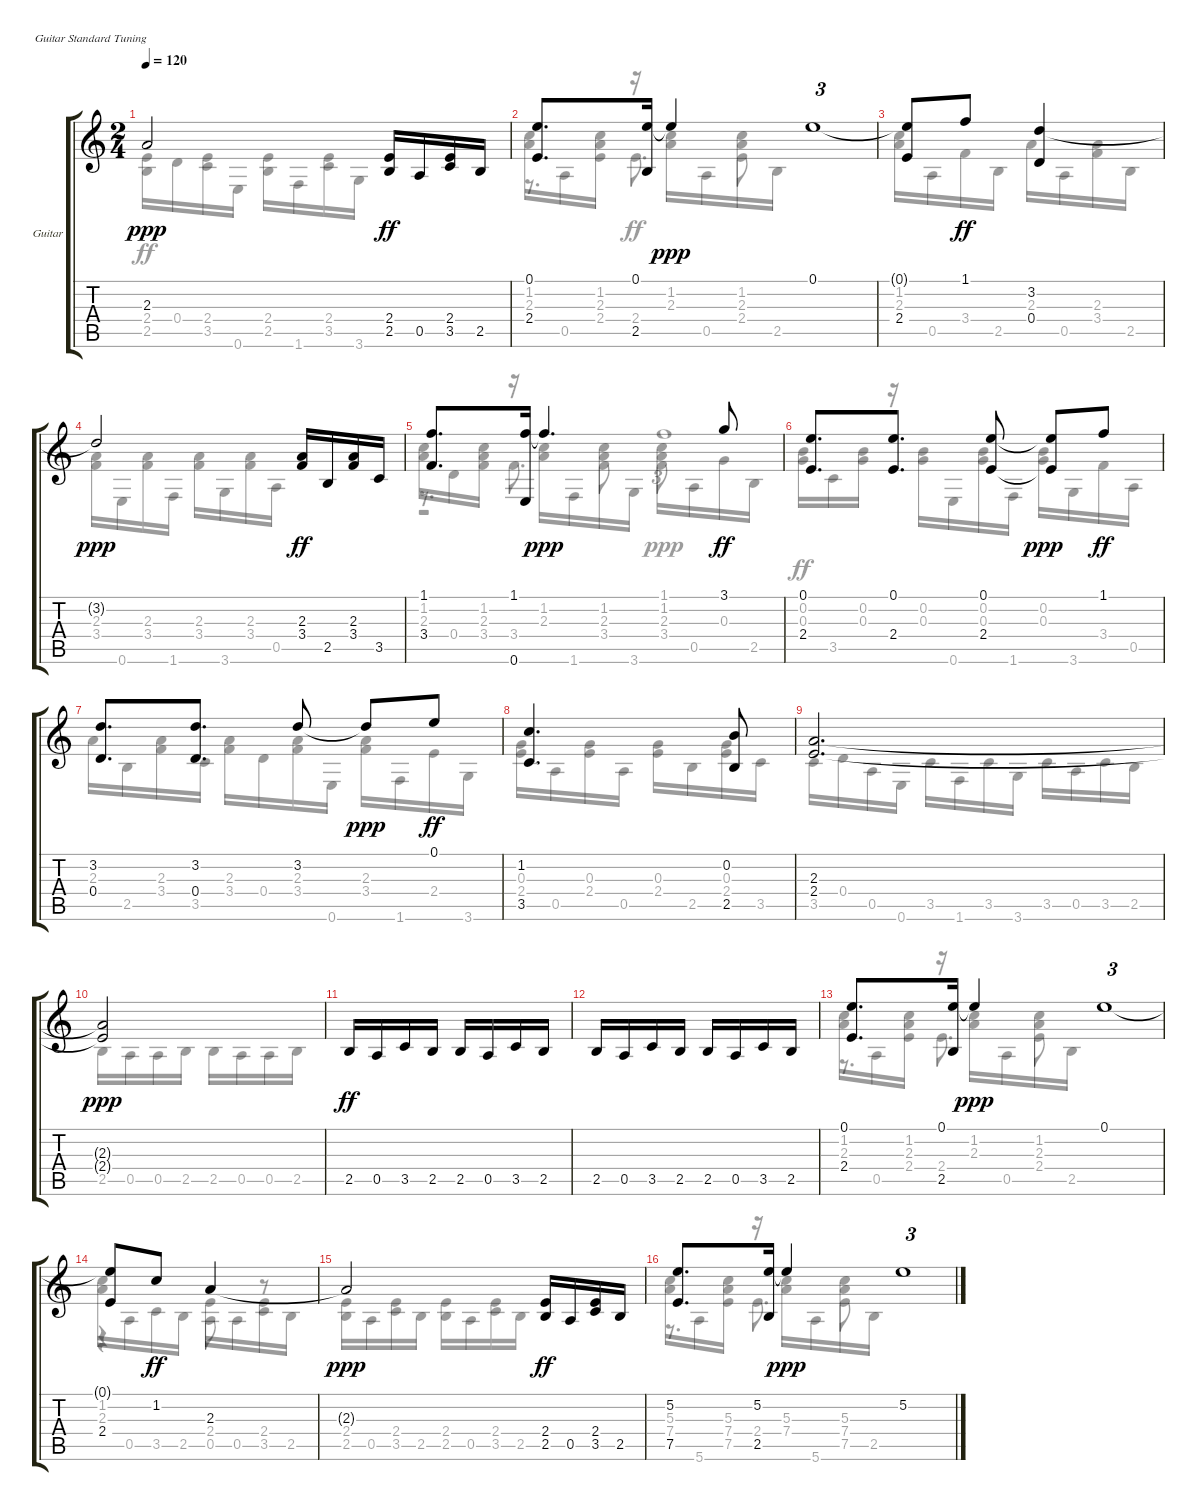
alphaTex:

\bracketExtendMode groupsimilarinstruments
\firstSystemTrackNameOrientation horizontal
\otherSystemsTrackNameOrientation horizontal
\track ("Guitar" "Guitar") {instrument acousticguitarnylon}
\staff {score tabs}
\tuning (E4 B3 G3 D3 A2 E2)
\voice
\ts (2 4)
\tempo 120
\clef g2
\ks c
2.3{t}.2{dy ppp} (2.4 2.5).16{dy ff} 0.5.16 (2.4 3.5).16 2.5.16 |
(0.1 2.4).8{d} (0.1 2.5).16 0.1{t}.4{dy ppp} 0.1.1{tu (3 2)} |
(0.1{t} 2.4).8 1.1.8{dy ff} (3.2 0.4).4 |
3.2{t}.2{dy ppp} (2.3 3.4).16{dy ff} 2.5.16 (2.3 3.4).16 3.5.16 |
(1.1 3.4).8{d} (1.1 0.6).16 1.1{t}.4{d dy ppp} 3.1.8{dy ff} |
(0.1 2.4).8{d} (0.1 2.4).8{d} (0.1 2.4).8 (0.1{t} 2.4{t}).8{dy ppp} 1.1.8{dy ff} |
(3.2 0.4).8{d} (3.2 0.4).8{d} 3.2.8 3.2{t}.8{dy ppp} 0.1.8{dy ff} |
(1.2 3.5).4{d} (0.2 2.5).8 |
(2.3 2.4).2{d} |
(2.3{t} 2.4{t}).2{dy ppp} |
2.5.16{dy ff} 0.5.16 3.5.16 2.5.16 2.5.16 0.5.16 3.5.16 2.5.16 |
2.5.16 0.5.16 3.5.16 2.5.16 2.5.16 0.5.16 3.5.16 2.5.16 |
(0.1 2.4).8{d} (0.1 2.5).16 0.1{t}.4{dy ppp} 0.1.1{tu (3 2)} |
(0.1{t} 2.4).8 1.2.8{dy ff} 2.3.4 |
2.3{t}.2{dy ppp} (2.4 2.5).16{dy ff} 0.5.16 (2.4 3.5).16 2.5.16 |
(5.2 7.5).8{d} (5.2 2.5).16 5.2{t}.4{dy ppp} 5.2.1{tu (3 2)}
\voice
\clef g2
\ottava regular
\simile none
\ks c
(2.4 2.5).16{dy ff} 0.4.16 (2.4 3.5).16 0.6.16 (2.4 2.5).16 1.6.16 (2.4 3.5).16 3.6.16 |
(1.2 2.3).16 0.5.16 (1.2 2.3 2.4).16 r.16 (1.2 2.3).16 0.5.16 (1.2 2.3).16 2.5.16 |
(1.2 2.3).16 0.5.16 3.4.16 2.5.16 2.3.16 0.5.16 (2.3 3.4).16 2.5.16 |
(2.3 3.4).16 0.6.16 (2.3 3.4).16 1.6.16 (2.3 3.4).16 3.6.16 (2.3 3.4).16 0.5.16 |
(1.2 2.3).16 0.4.16 (1.2 2.3 3.4).16 r.16 (1.2 2.3).16 1.6.16 (1.2 2.3).16 3.6.16 1.1.1{tu (3 2) dy ppp} |
(0.2 0.3).16{dy ff} 3.5.16 (0.2 0.3).16 r.16 (0.2 0.3).16 0.6.16 (0.2 0.3).16 1.6.16 (0.2 0.3).16 3.6.16 3.4.16 0.5.16 |
2.3.16 2.5.16 (2.3 3.4).16 3.5.16 (2.3 3.4).16 0.4.16 (2.3 3.4).16 0.6.16 (2.3 3.4).16 1.6.16 2.4.16 3.6.16 |
(0.3 2.4).16 0.5.16 (0.3 2.4).16 0.5.16 (0.3 2.4).16 2.5.16 (0.3 2.4).16 3.5.16 |
3.5.16 0.4.16 0.5.16 0.6.16 3.5.16 1.6.16 3.5.16 3.6.16 3.5.16 0.5.16 3.5.16 2.5.16 |
2.5.16 0.5.16 0.5.16 2.5.16 2.5.16 0.5.16 0.5.16 2.5.16 |
|
|
(1.2 2.3).16 0.5.16 (1.2 2.3 2.4).16 r.16 (1.2 2.3).16 0.5.16 (1.2 2.3).16 2.5.16 |
(1.2 2.3).16 0.5.16 3.5.16 2.5.16 2.4.16 0.5.16 (2.4 3.5).16 2.5.16 |
(2.4 2.5).16 0.5.16 (2.4 3.5).16 2.5.16 (2.4 2.5).16 0.5.16 (2.4 3.5).16 2.5.16 |
(5.3 7.4).16 5.6.16 (5.3 7.4 7.5).16 r.16 (5.3 7.4).16 5.6.16 (5.3 7.4).16 2.5.16
\voice
\clef g2
\ottava regular
\simile none
\ks c
|
r.8{d} 2.4.8{d} 2.4.8 |
|
|
r.8{d} 3.4.8{d} 3.4.8 (1.2 2.3).16 0.5.16 0.3.16 2.5.16 |
|
|
|
|
|
|
|
r.8{d} 2.4.8{d} 2.4.8 |
r.4 0.5.8 r.8 |
|
r.8{d} 2.4.8{d} 7.5.8
\voice
\clef g2
\ottava regular
\simile none
\ks c
|
|
|
|
r.2 3.4.8{dy ppp} |
|
|
|
|
|
|
|
|
|
|
